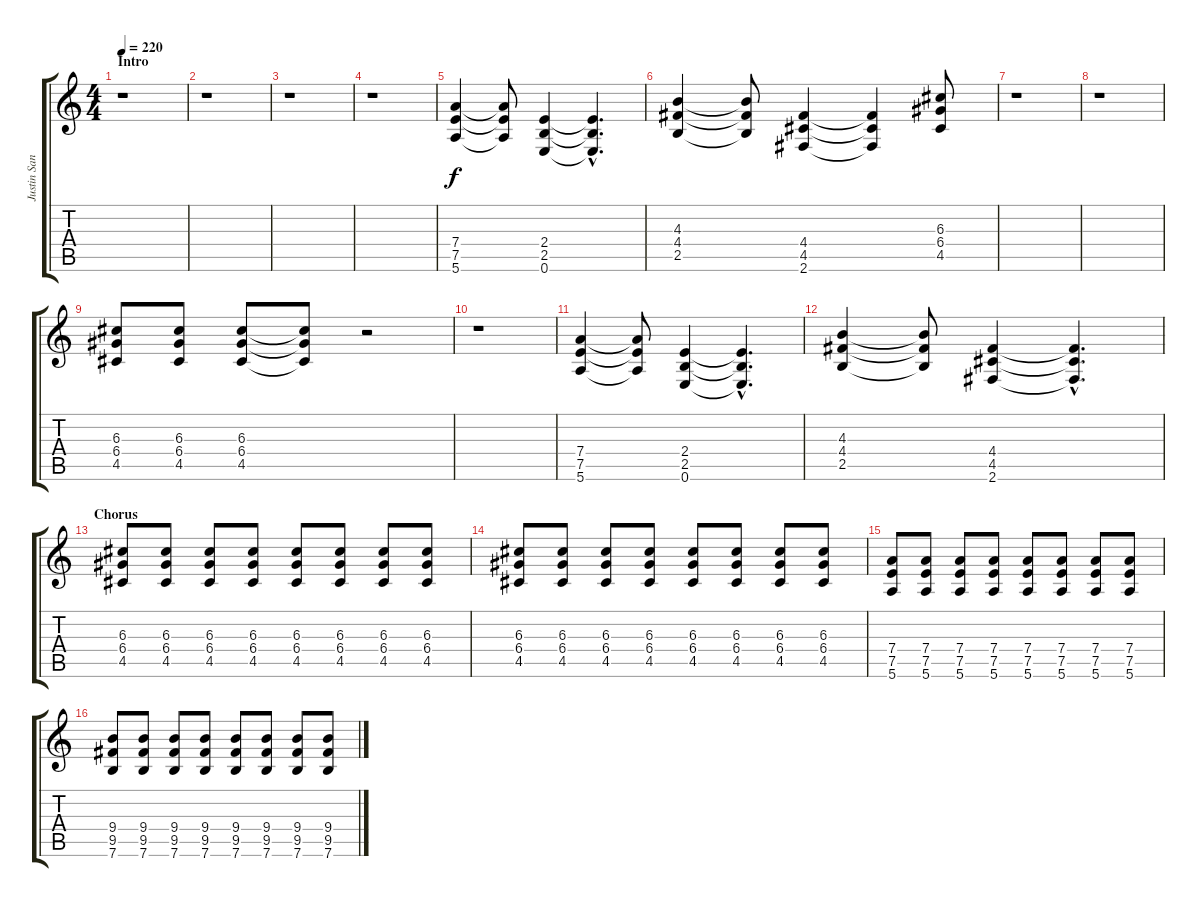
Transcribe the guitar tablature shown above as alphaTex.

\track ("Justin Sane " "Justin San") {instrument overdrivenguitar}
\staff {score tabs}
\tuning (E4 B3 G3 D3 A2 E2) {hide}
\ts (4 4)
\section ("" "Intro")
\tempo 220
\clef g2
\ks c
r.1{dy f instrument overdrivenguitar} |
r.1 |
r.1 |
r.1 |
(7.4 7.5 5.6).4 (7.4{t} 7.5{t} 5.6{t}).8 (2.4 2.5 0.6).4 (2.4{hac t} 2.5{hac t} 0.6{hac t}).4{d} |
(4.3 4.4 2.5).4 (4.3{t} 4.4{t} 2.5{t}).8 (4.4 4.5 2.6).4 (4.4{t} 4.5{t} 2.6{t}).4 (6.3 6.4 4.5).8 |
r.1 |
r.1 |
(6.3 6.4 4.5).8 (6.3 6.4 4.5).8 (6.3 6.4 4.5).8 (6.3{t} 6.4{t} 4.5{t}).8 r.2 |
r.1 |
(7.4 7.5 5.6).4 (7.4{t} 7.5{t} 5.6{t}).8 (2.4 2.5 0.6).4 (2.4{hac t} 2.5{hac t} 0.6{hac t}).4{d} |
(4.3 4.4 2.5).4 (4.3{t} 4.4{t} 2.5{t}).8 (4.4 4.5 2.6).4 (4.4{hac t} 4.5{hac t} 2.6{hac t}).4{d} |
\section ("" "Chorus")
(6.3 6.4 4.5).8 (6.3 6.4 4.5).8 (6.3 6.4 4.5).8 (6.3 6.4 4.5).8 (6.3 6.4 4.5).8 (6.3 6.4 4.5).8 (6.3 6.4 4.5).8 (6.3 6.4 4.5).8 |
(6.3 6.4 4.5).8 (6.3 6.4 4.5).8 (6.3 6.4 4.5).8 (6.3 6.4 4.5).8 (6.3 6.4 4.5).8 (6.3 6.4 4.5).8 (6.3 6.4 4.5).8 (6.3 6.4 4.5).8 |
(7.4 7.5 5.6).8 (7.4 7.5 5.6).8 (7.4 7.5 5.6).8 (7.4 7.5 5.6).8 (7.4 7.5 5.6).8 (7.4 7.5 5.6).8 (7.4 7.5 5.6).8 (7.4 7.5 5.6).8 |
(9.4 9.5 7.6).8 (9.4 9.5 7.6).8 (9.4 9.5 7.6).8 (9.4 9.5 7.6).8 (9.4 9.5 7.6).8 (9.4 9.5 7.6).8 (9.4 9.5 7.6).8 (9.4 9.5 7.6).8
